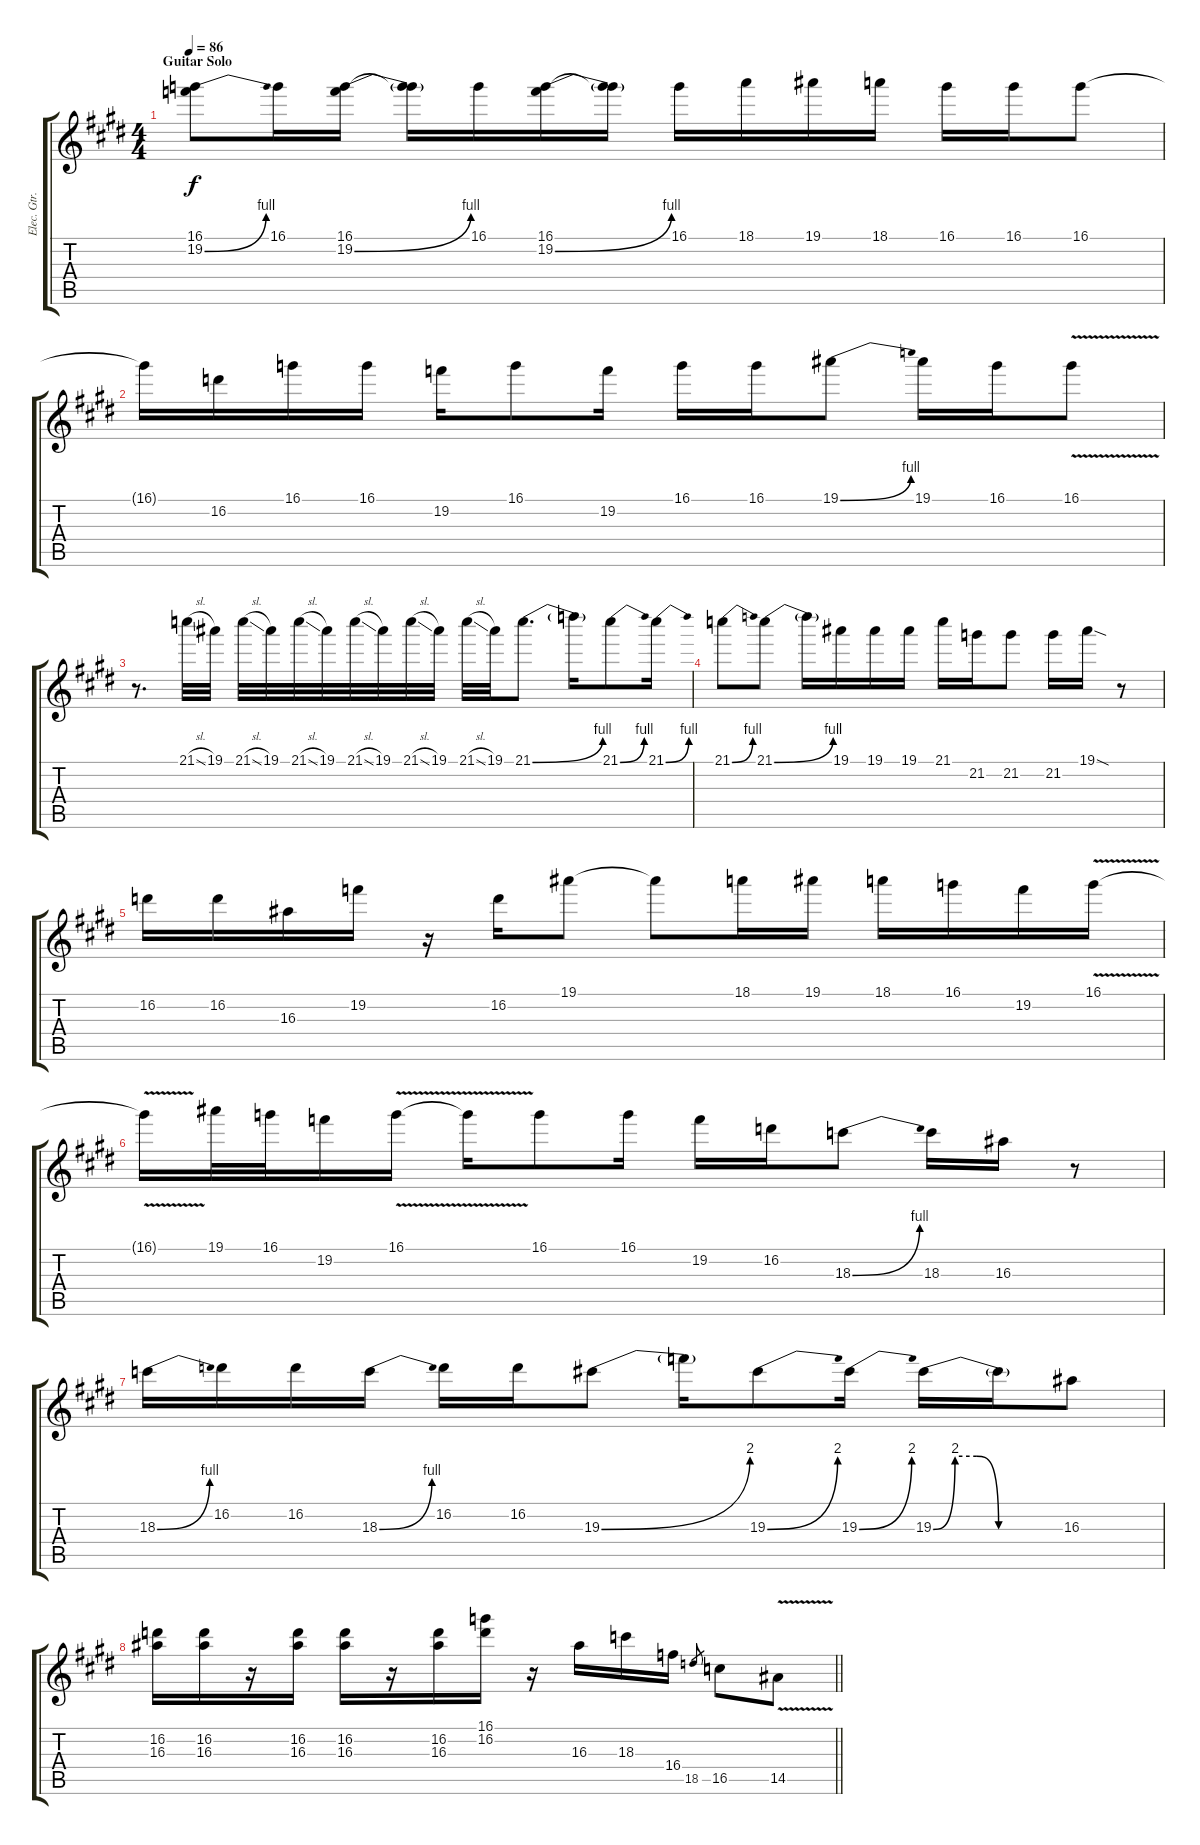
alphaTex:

\track ("Elec. Gtr.1" "Elec. Gtr.") {instrument distortionguitar}
\staff {score tabs}
\tuning (Eb4 Bb3 Gb3 Db3 Ab2 Eb2) {hide}
\ts (4 4)
\section ("" "Guitar Solo")
\tempo 86
\clef g2
\ks e
(16.1 19.2{be (bend 0 0 60 4)}).8{dy f} 16.1.16 (16.1 19.2{be (bend 0 0 60 4)}).16 (16.1{t} 19.2{t}).16 16.1.16 (16.1 19.2{be (bend 0 0 60 4)}).16 (16.1{t} 19.2{t}).16 16.1.16 18.1.16 19.1.16 18.1.16 16.1.16 16.1.16 16.1.8 |
16.1{t}.16 16.2.16 16.1.16 16.1.16 19.2.16 16.1.8 19.2.16 16.1.16 16.1.16 19.1{be (bend 0 0 60 4)}.8 19.1.16 16.1.16 16.1{v}.8 |
r.8{d} 21.1{sl}.32 19.1.32 21.1{sl}.32 19.1.32 21.1{sl}.32 19.1.32 21.1{sl}.32 19.1.32 21.1{sl}.32 19.1.32 21.1{sl}.32 19.1.32 21.1{be (bend 0 0 60 4)}.8{d} 21.1{t}.16 21.1{be (bend 0 0 60 4)}.8 21.1{be (bend 0 0 60 4)}.16 |
21.1{be (bend 0 0 60 4)}.8 21.1{be (bend 0 0 60 4)}.8 21.1{t}.16 19.1.16 19.1.16 19.1.16 21.1.16 21.2.16 21.2.8 21.2.16 19.1{sod}.16 r.8 |
16.2.16 16.2.16 16.3.16 19.2.16 r.16 16.2.16 19.1.8 19.1{t}.8 18.1.16 19.1.16 18.1.16 16.1.16 19.2.16 16.1{v}.16 |
16.1{t}.16 19.1.32 16.1.32 19.2.16 16.1{v}.16 16.1{t}.16 16.1.8 16.1.16 19.2.16 16.2.16 18.3{be (bend 0 0 60 4)}.8 18.3.16 16.3.16 r.8 |
18.3{be (bend 0 0 60 4)}.16 16.2.16 16.2.16 18.3{be (bend 0 0 60 4)}.16 16.2.16 16.2.16 19.3{be (bend 0 0 60 8)}.8 19.3{t}.16 19.3{be (bend 0 0 60 8)}.8 19.3{be (bend 0 0 60 8)}.16 19.3{be (custom 0 0 10 8 20 8 30 0 60 0)}.16 19.3{t}.16 16.3.8 |
\barLineRight lightlight
(16.2 16.3).16 (16.2 16.3).16 r.16 (16.2 16.3).16 (16.2 16.3).16 r.16 (16.2 16.3).16 (16.1 16.2).16 r.16 16.3.16 18.3.16 16.4.16 18.5.8{gr} 16.5.8 14.5{v}.8
